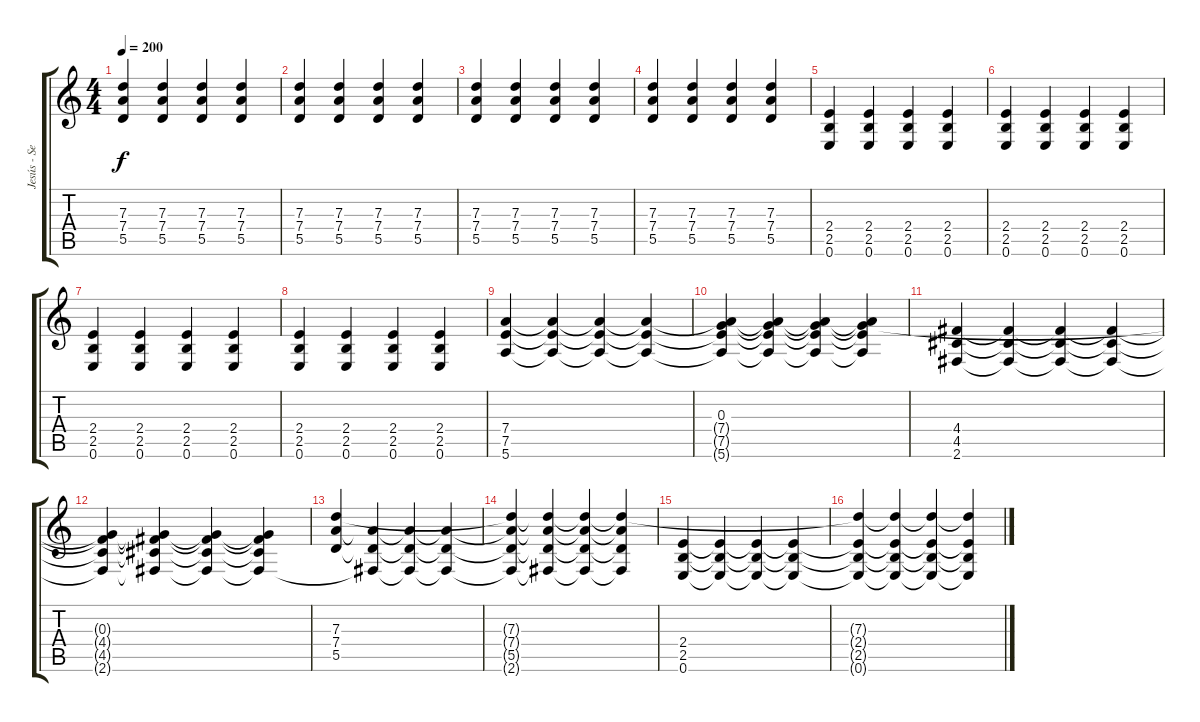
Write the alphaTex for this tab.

\track ("Jesús - Segunda Guitarra" "Jesús - Se") {instrument overdrivenguitar}
\staff {score tabs}
\tuning (E4 B3 G3 D3 A2 E2) {hide}
\ts (4 4)
\tempo 200
\clef g2
\ks c
(7.3 7.4 5.5).4{dy f} (7.3 7.4 5.5).4 (7.3 7.4 5.5).4 (7.3 7.4 5.5).4 |
(7.3 7.4 5.5).4 (7.3 7.4 5.5).4 (7.3 7.4 5.5).4 (7.3 7.4 5.5).4 |
(7.3 7.4 5.5).4 (7.3 7.4 5.5).4 (7.3 7.4 5.5).4 (7.3 7.4 5.5).4 |
(7.3 7.4 5.5).4 (7.3 7.4 5.5).4 (7.3 7.4 5.5).4 (7.3 7.4 5.5).4 |
(2.4 2.5 0.6).4 (2.4 2.5 0.6).4 (2.4 2.5 0.6).4 (2.4 2.5 0.6).4 |
(2.4 2.5 0.6).4 (2.4 2.5 0.6).4 (2.4 2.5 0.6).4 (2.4 2.5 0.6).4 |
(2.4 2.5 0.6).4 (2.4 2.5 0.6).4 (2.4 2.5 0.6).4 (2.4 2.5 0.6).4 |
(2.4 2.5 0.6).4 (2.4 2.5 0.6).4 (2.4 2.5 0.6).4 (2.4 2.5 0.6).4 |
(7.4 7.5 5.6).4 (7.4{t} 7.5{t} 5.6{t}).4 (7.4{t} 7.5{t} 5.6{t}).4 (7.4{t} 7.5{t} 5.6{t}).4 |
(0.3 7.4{t} 7.5{t} 5.6{t}).4 (0.3{t} 7.4{t} 7.5{t} 5.6{t}).4 (0.3{t} 7.4{t} 7.5{t} 5.6{t}).4 (0.3{t} 7.4{t} 7.5{t} 5.6{t}).4 |
(4.4 4.5 2.6).4 (4.4{t} 4.5{t} 2.6{t}).4 (4.4{t} 4.5{t} 2.6{t}).4 (4.4{t} 4.5{t} 2.6{t}).4 |
(0.3{t} 4.4{t} 4.5{t} 2.6{t}).4 (0.3{t} 4.4{t} 4.5{t} 2.6{t}).4 (0.3{t} 4.4{t} 4.5{t} 2.6{t}).4 (0.3{t} 4.4{t} 4.5{t} 2.6{t}).4 |
(7.3 7.4 5.5).4 (7.4{t} 5.5{t} 2.6{t}).4 (7.4{t} 5.5{t} 2.6{t}).4 (7.4{t} 5.5{t} 2.6{t}).4 |
(7.3{t} 7.4{t} 5.5{t} 2.6{t}).4 (7.3{t} 7.4{t} 5.5{t} 2.6{t}).4 (7.3{t} 7.4{t} 5.5{t} 2.6{t}).4 (7.3{t} 7.4{t} 5.5{t} 2.6{t}).4 |
(2.4 2.5 0.6).4 (2.4{t} 2.5{t} 0.6{t}).4 (2.4{t} 2.5{t} 0.6{t}).4 (2.4{t} 2.5{t} 0.6{t}).4 |
(7.3{t} 2.4{t} 2.5{t} 0.6{t}).4 (7.3{t} 2.4{t} 2.5{t} 0.6{t}).4 (7.3{t} 2.4{t} 2.5{t} 0.6{t}).4 (7.3{t} 2.4{t} 2.5{t} 0.6{t}).4
